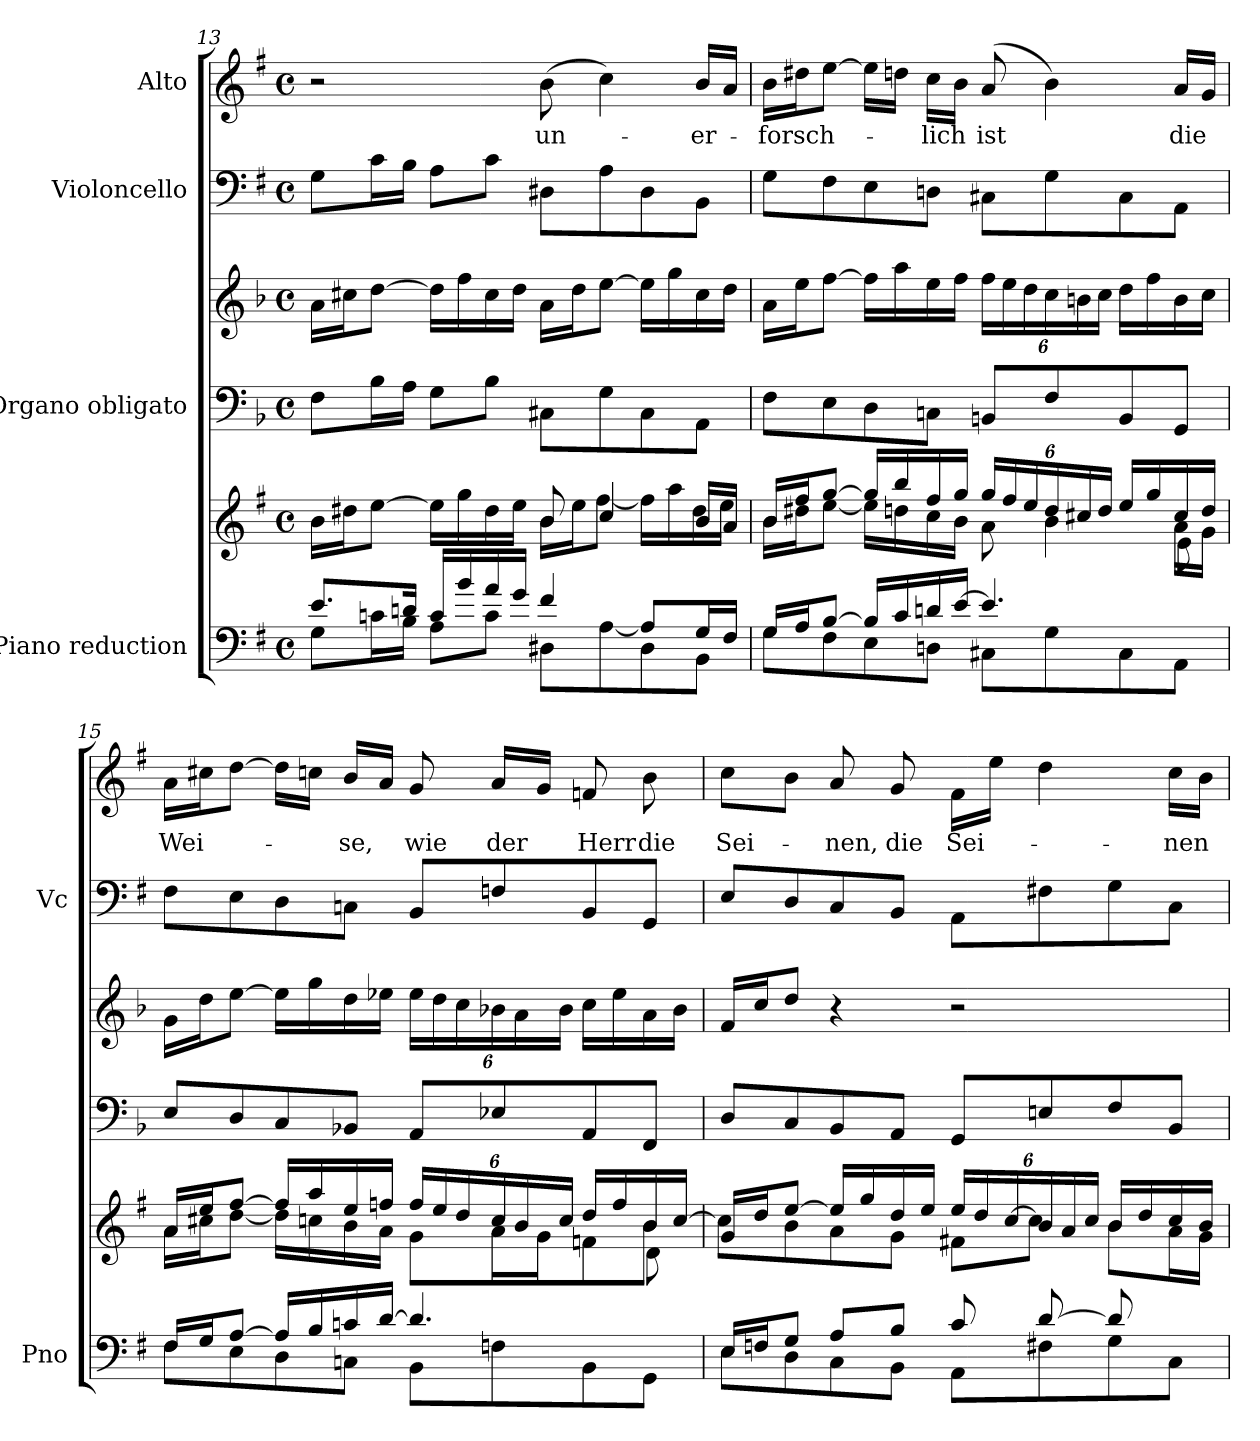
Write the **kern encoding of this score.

**kern	**kern	**kern	**kern	**kern	**kern	**text
*part4	*part4	*part3	*part3	*part2	*part1	*part1
*staff6	*staff5	*staff4	*staff3	*staff2	*staff1	*staff1
*I"Piano reduction	*	*I"Organo obligato	*	*I"Violoncello	*I"Alto	*
*I'Pno	*	*	*	*I'Vc	*	*
*clefF4	*clefG2	*clefF4	*clefG2	*clefF4	*clefG2	*
*	*	*ITrd-1c-2	*ITrd-1c-2	*	*	*
*k[f#]	*k[f#]	*k[f#]	*k[f#]	*k[f#]	*k[f#]	*
*M4/4	*M4/4	*M4/4	*M4/4	*M4/4	*M4/4	*
*met(c)	*met(c)	*met(c)	*met(c)	*met(c)	*met(c)	*
=13	=13	=13	=13	=13	=13	=13
*^	*^	*	*	*	*	*
8.e/L	8G\L	2ryy	16b\LL	8G\L	16b\LL	8G\L	2r	.
.	.	.	16dd#X\J	.	16dd#X\J	.	.	.
.	16cn\L	.	[8ee\J	16c\L	[8ee\J	16c\L	.	.
16dn/Jk	16B\JJ	.	.	16B\JJ	.	16B\JJ	.	.
16c/LL	8A\L	.	16ee\LL]	8A\L	16ee\LL]	8A\L	.	.
16b/	.	.	16gg\	.	16gg\	.	.	.
16a/	8c\J	.	16dd#\	8c\J	16dd#\	8c\J	.	.
16g/JJ	.	.	16ee\JJ	.	16ee\JJ	.	.	.
!	!	!	!	!	!	!	!	!LO:LY:b
4f#/	8D#X\L	8b/	16b\LL	8D#X\L	16b\LL	8D#X\L	(>8b\	un-
.	.	.	16ee\J	.	16ee\J	.	.	.
.	[8A\	4cc/	[8ff#\J	8A\	[8ff#\J	8A\	4cc\)	.
8A/L]	8D#\	.	16ff#\LL]	8D#\	16ff#\LL]	8D#\	.	.
.	.	.	16aa\	.	16aa\	.	.	.
!	!	!	!	!	!	!	!	!LO:LY:b
16G/L	8BB\J	16b/LL	16dd#\	8BB\J	16dd#\	8BB\J	16b/LL	-er-
16F#/JJ	.	16a/JJ	16ee\JJ	.	16ee\JJ	.	16a/JJ	.
!!LO:PB:g=z
=14	=14	=14	=14	=14	=14	=14	=14	=14
*	*	*	*^	*	*	*	*	*
!	!	!	!	!	!	!	!	!	!LO:LY:b
16G/LL	8G\L	16b/LL	16b\LL	2..ryy	8G\L	16b\LL	8G\L	16b\LL	-forsch-
16A/J	.	16ff#/J	16dd#X\J	.	.	16ff#\J	.	16dd#X\J	.
[8B/J	8F#\	[8gg/J	[8ee\J	.	8F#\	[8gg\J	8F#\	[8ee\J	.
16B/LL]	8E\	16gg/LL]	16ee\LL]	.	8E\	16gg\LL]	8E\	16ee\LL]	.
16c/	.	16bb/	16ddn\	.	.	16bb\	.	16ddn\JJ	.
!	!	!	!	!	!	!	!	!	!LO:LY:b
16dn/	8Dn\J	16ff#/	16cc\	.	8Dn\J	16ff#\	8Dn\J	16cc\LL	-lich
[16e/JJ	.	16gg/JJ	16b\JJ	.	.	16gg\JJ	.	16b\JJ	.
*	*	*Xbrackettup	*	*	*	*Xbrackettup	*	*	*
!	!	!	!	!	!	!	!	!	!LO:LY:b
4.e/]	8C#X\L	24gg/LL	8a\	.	8C#X/L	24gg\LL	8C#X\L	(>8a/	ist
.	.	24ff#/	.	.	.	24ff#\	.	.	.
.	.	24ee/	.	.	.	24ee\	.	.	.
.	8G\	24dd/	4b\	.	8G/	24dd\	8G\	4b\)	.
.	.	24cc#X/	.	.	.	24cc#X\	.	.	.
.	.	24dd/JJ	.	.	.	24dd\JJ	.	.	.
.	8C#\	16ee/LL	.	.	8C#/	16ee\LL	8C#\	.	.
.	.	16gg/	.	.	.	16gg\	.	.	.
!	!	!	!	!	!	!	!	!	!LO:LY:b
8ryy	8AA\J	16cc#/	16a\LL	8e\	8AA/J	16cc#\	8AA\J	16a/LL	die
.	.	16dd/JJ	16g\JJ	.	.	16dd\JJ	.	16g/JJ	.
=15	=15	=15	=15	=15	=15	=15	=15	=15	=15
!	!	!	!	!	!	!	!	!	!LO:LY:b
16F#/LL	8F#\L	16a/LL	16a\LL	2..ryy	8F#/L	16a\LL	8F#\L	16a\LL	Wei-
16G/J	.	16ee/J	16cc#X\J	.	.	16ee\J	.	16cc#X\J	.
[8A/J	8E\	[8ff#/J	[8dd\J	.	8E/	[8ff#\J	8E\	[8dd\J	.
16A/LL]	8D\	16ff#/LL]	16dd\LL]	.	8D/	16ff#\LL]	8D\	16dd\LL]	.
16B/	.	16aa/	16ccn\	.	.	16aa\	.	16ccn\JJ	.
!	!	!	!	!	!	!	!	!	!LO:LY:b
16cn/	8Cn\J	16ee/	16b\	.	8Cn/J	16ee\	8Cn\J	16b/LL	-se,
[16d/JJ	.	16ffn/JJ	16a\JJ	.	.	16ffn\JJ	.	16a/JJ	.
!	!	!	!	!	!	!	!	!	!LO:LY:b
4.d/]	8BB\L	24ff/LL	8g\L	.	8BB/L	24ff\LL	8BB/L	8g/	wie
.	.	24ee/	.	.	.	24ee\	.	.	.
.	.	24dd/	.	.	.	24dd\	.	.	.
!	!	!	!	!	!	!	!	!	!LO:LY:b
.	8Fn\	24cc/	16a\L	.	8Fn/	24ccn\	8Fn/	16a/LL	der
.	.	24b/	.	.	.	24b\	.	.	.
.	.	.	16g\J	.	.	.	.	16g/JJ	.
.	.	24cc/JJ	.	.	.	24cc\JJ	.	.	.
!	!	!	!	!	!	!	!	!	!LO:LY:b
.	8BB\	16dd/LL	8fn\	.	8BB/	16dd\LL	8BB/	8fn/	Herr
.	.	16ff/	.	.	.	16ff\	.	.	.
!	!	!	!	!	!	!	!	!	!LO:LY:b
8ryy	8GG\J	16b/	8b\J	8d\	8GG/J	16b\	8GG/J	8b\	die
.	.	[16cc/JJ	.	.	.	16cc\JJ	.	.	.
=16	=16	=16	=16	=16	=16	=16	=16	=16	=16
!	!	!	!	!	!	!	!	!	!LO:LY:b
16E/LL	8E\L	16g/LL	8cc\L]	2..ryy	8E/L	16g/LL	8E/L	8cc\L	Sei-
16Fn/J	.	16dd/J	.	.	.	16dd/J	.	.	.
8G/J	8D\	[8ee/J	8b\	.	8D/	8ee/J	8D/	8b\J	.
!	!	!	!	!	!	!	!	!	!LO:LY:b
8A/L	8C\	16ee/LL]	8a\	.	8C/	4r	8C/	8a/	-nen,
.	.	16gg/	.	.	.	.	.	.	.
!	!	!	!	!	!	!	!	!	!LO:LY:b
8B/J	8BB\J	16dd/	8g\J	.	8BB/J	.	8BB/J	8g/	die
.	.	16ee/JJ	.	.	.	.	.	.	.
!	!	!	!	!	!	!	!	!	!LO:LY:b
8c/L	8AA\L	24ee/LL	8f#X\L	.	8AA/L	2r	8AA\L	16f#\LL	Sei-
.	.	24dd/	.	.	.	.	.	.	.
.	.	.	.	.	.	.	.	16ee\JJ	.
.	.	[24cc/	.	.	.	.	.	.	.
[8d/	8F#X\	24b/	8cc\J]	.	8F#X/	.	8F#X\	4dd\	.
.	.	24a/	.	.	.	.	.	.	.
.	.	24cc/JJ	.	.	.	.	.	.	.
8d/]	8G\	16b/LL	8b\L	.	8G/	.	8G\	.	.
.	.	16dd/	.	.	.	.	.	.	.
!	!	!	!	!	!	!	!	!	!LO:LY:b
8ryy	8C\J	16cc/	16a\L	8e\J	8C/J	.	8C\J	16cc\LL	-nen
.	.	16b/JJ	16g\JJ	.	.	.	.	16b\JJ	.
*v	*v	*	*	*	*	*	*	*	*
*	*v	*v	*v	*	*	*	*	*
=	=	=	=	=	=	=
*-	*-	*-	*-	*-	*-	*-
